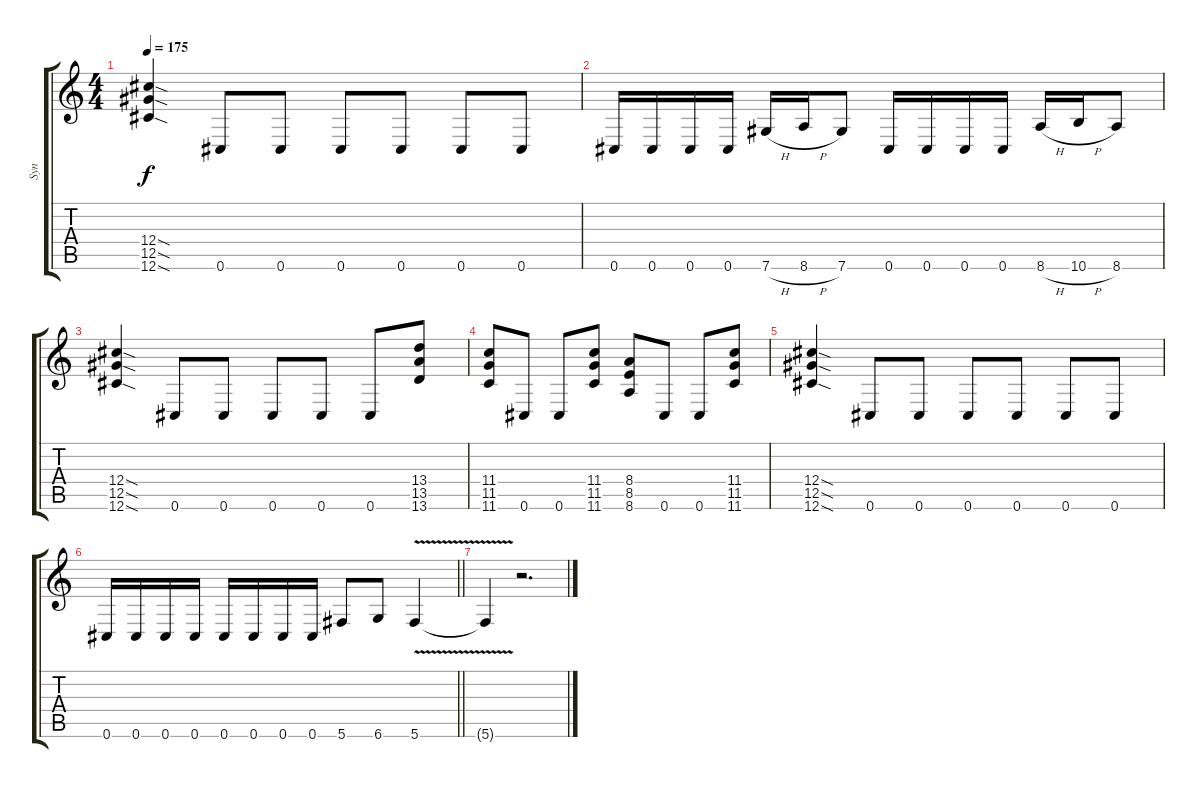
\track ("Syn" "Syn") {instrument distortionguitar}
\staff {score tabs}
\tuning (Eb4 Bb3 Gb3 Db3 Ab2 Db2) {hide}
\ts (4 4)
\tempo 175
\clef g2
\ks c
(12.4{sod} 12.5{sod} 12.6{sod}).4{dy f} 0.6.8 0.6.8 0.6.8 0.6.8 0.6.8 0.6.8 |
0.6.16 0.6.16 0.6.16 0.6.16 7.6{h}.16 8.6{h}.16 7.6.8 0.6.16 0.6.16 0.6.16 0.6.16 8.6{h}.16 10.6{h}.16 8.6.8 |
(12.4{sod} 12.5{sod} 12.6{sod}).4 0.6.8 0.6.8 0.6.8 0.6.8 0.6.8 (13.4 13.5 13.6).8 |
(11.4 11.5 11.6).8 0.6.8 0.6.8 (11.4 11.5 11.6).8 (8.4 8.5 8.6).8 0.6.8 0.6.8 (11.4 11.5 11.6).8 |
(12.4{sod} 12.5{sod} 12.6{sod}).4 0.6.8 0.6.8 0.6.8 0.6.8 0.6.8 0.6.8 |
\barLineRight lightlight
0.6.16 0.6.16 0.6.16 0.6.16 0.6.16 0.6.16 0.6.16 0.6.16 5.6.8 6.6.8 5.6{v}.4 |
5.6{t}.4 r.2{d}
